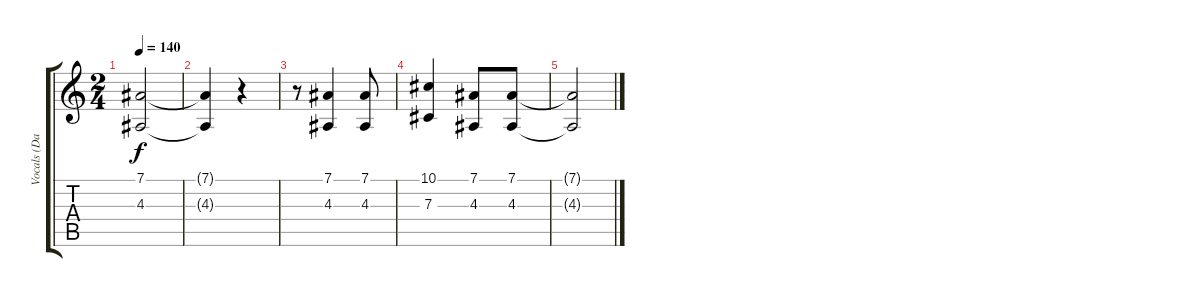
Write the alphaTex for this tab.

\track ("Vocals (Dallas Green)" "Vocals (Da") {instrument flute}
\staff {score tabs}
\tuning (Eb4 Bb3 Gb3 Db3 Ab2 Eb2) {hide}
\ts (2 4)
\tempo 140
\clef g2
\ks c
(7.1 4.3).2{dy f} |
(7.1{t} 4.3{t}).4 r.4 |
r.8 (7.1 4.3).4 (7.1 4.3).8 |
(10.1 7.3).4 (7.1 4.3).8 (7.1 4.3).8 |
(7.1{t} 4.3{t}).2
